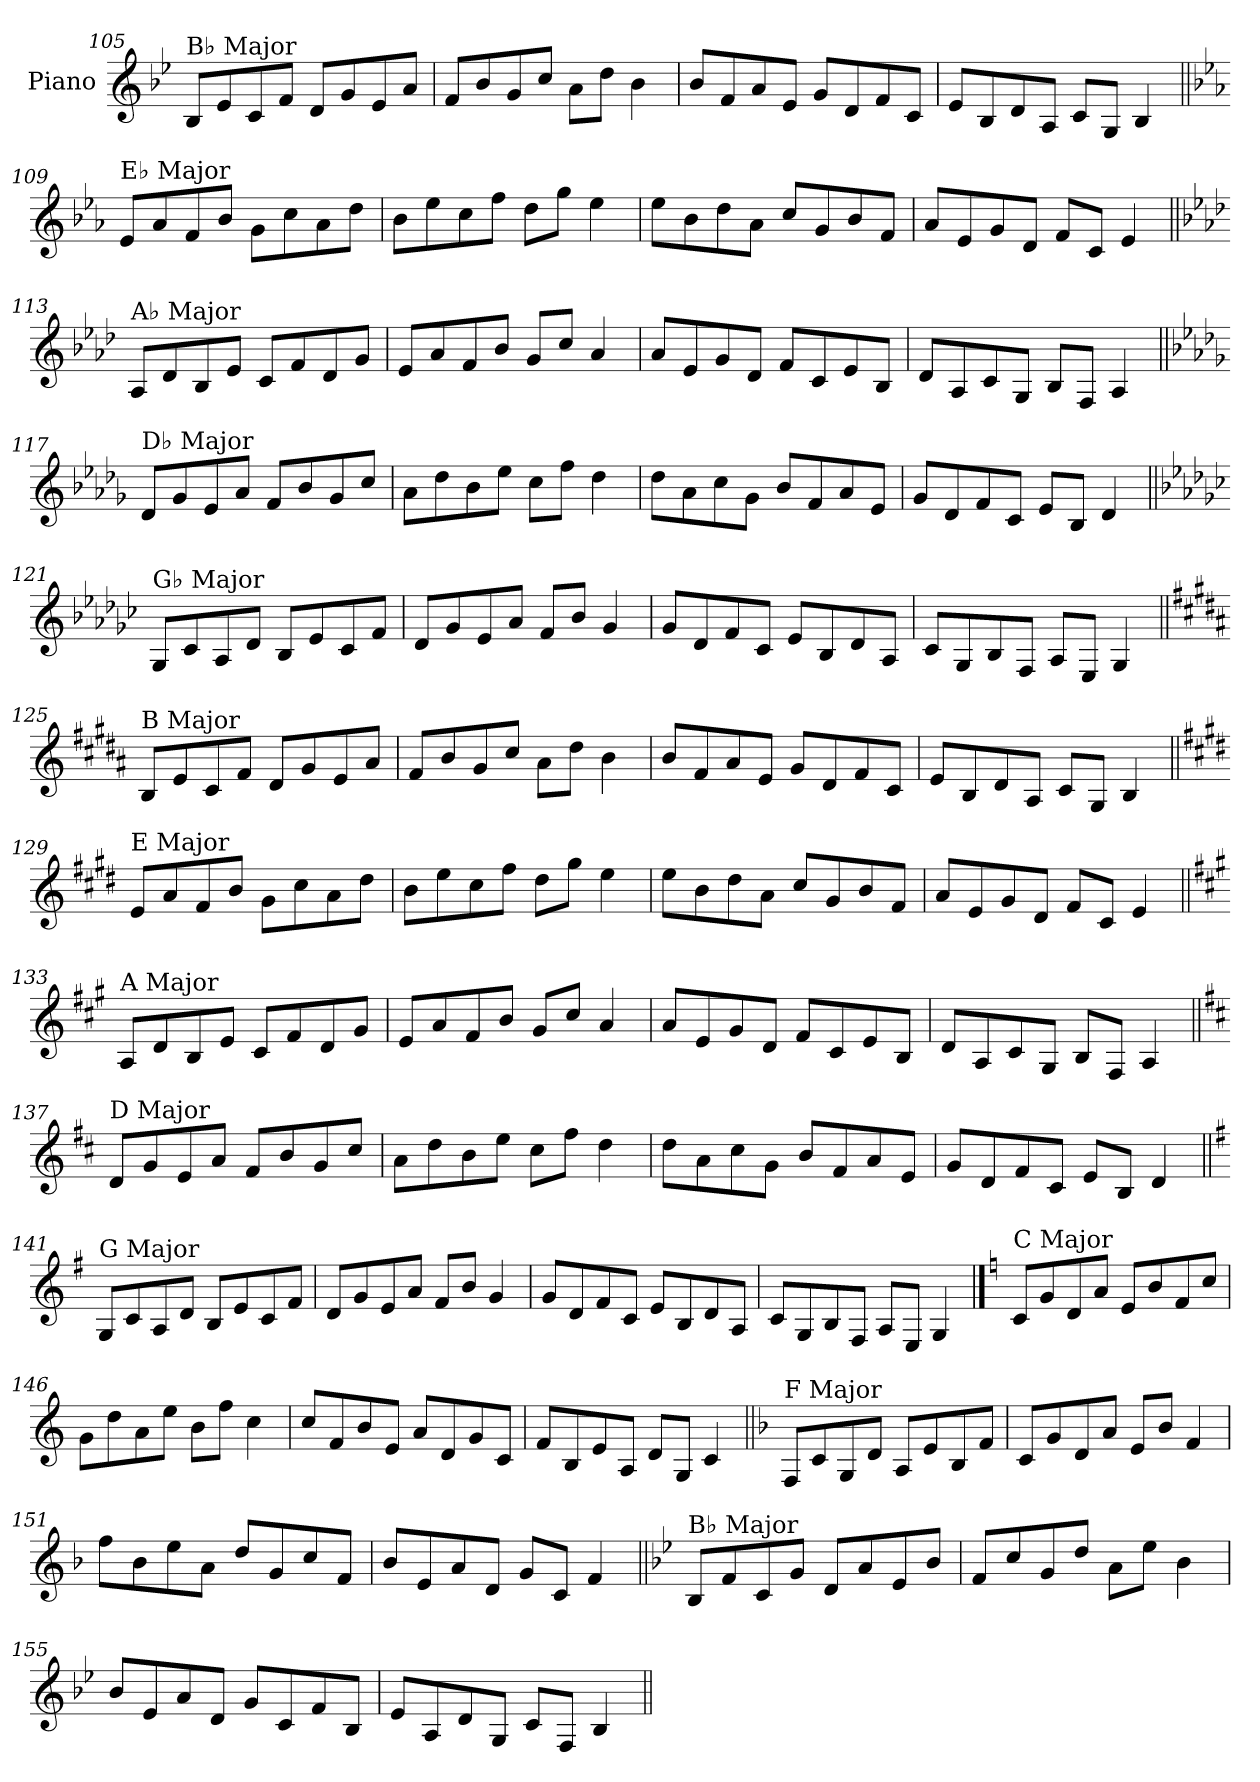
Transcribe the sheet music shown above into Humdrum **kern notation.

**kern
*part1
*staff1
*I"Piano
*I'Pno.
!!LO:LB:g=z
*clefG2
*k[b-e-]
=105
!LO:TX:a:t=B♭ Major
8B-/L
8e-/
8c/
8f/J
8d/L
8g/
8e-/
8a/J
=106
8f/L
8b-/
8g/
8cc/J
8a\L
8dd\J
4b-\
=107
8b-/L
8f/
8a/
8e-/J
8g/L
8d/
8f/
8c/J
=108
8e-/L
8B-/
8d/
8A/J
8c/L
8G/J
4B-/
!!LO:LB:g=z
=109||
*k[b-e-a-]
!LO:TX:a:t=E♭ Major
8e-/L
8a-/
8f/
8b-/J
8g\L
8cc\
8a-\
8dd\J
=110
8b-\L
8ee-\
8cc\
8ff\J
8dd\L
8gg\J
4ee-\
=111
8ee-\L
8b-\
8dd\
8a-\J
8cc/L
8g/
8b-/
8f/J
=112
8a-/L
8e-/
8g/
8d/J
8f/L
8c/J
4e-/
!!LO:LB:g=z
=113||
*k[b-e-a-d-]
!LO:TX:a:t=A♭ Major
8A-/L
8d-/
8B-/
8e-/J
8c/L
8f/
8d-/
8g/J
=114
8e-/L
8a-/
8f/
8b-/J
8g/L
8cc/J
4a-/
=115
8a-/L
8e-/
8g/
8d-/J
8f/L
8c/
8e-/
8B-/J
=116
8d-/L
8A-/
8c/
8G/J
8B-/L
8F/J
4A-/
!!LO:LB:g=z
=117||
*k[b-e-a-d-g-]
!LO:TX:a:t=D♭ Major
8d-/L
8g-/
8e-/
8a-/J
8f/L
8b-/
8g-/
8cc/J
=118
8a-\L
8dd-\
8b-\
8ee-\J
8cc\L
8ff\J
4dd-\
=119
8dd-\L
8a-\
8cc\
8g-\J
8b-/L
8f/
8a-/
8e-/J
=120
8g-/L
8d-/
8f/
8c/J
8e-/L
8B-/J
4d-/
!!LO:LB:g=z
=121||
*k[b-e-a-d-g-c-]
!LO:TX:a:t=G♭ Major
8G-/L
8c-/
8A-/
8d-/J
8B-/L
8e-/
8c-/
8f/J
=122
8d-/L
8g-/
8e-/
8a-/J
8f/L
8b-/J
4g-/
=123
8g-/L
8d-/
8f/
8c-/J
8e-/L
8B-/
8d-/
8A-/J
=124
8c-/L
8G-/
8B-/
8F/J
8A-/L
8E-/J
4G-/
!!LO:LB:g=z
=125||
*k[f#c#g#d#a#]
!LO:TX:a:t=B Major
8B/L
8e/
8c#/
8f#/J
8d#/L
8g#/
8e/
8a#/J
=126
8f#/L
8b/
8g#/
8cc#/J
8a#\L
8dd#\J
4b\
=127
8b/L
8f#/
8a#/
8e/J
8g#/L
8d#/
8f#/
8c#/J
=128
8e/L
8B/
8d#/
8A#/J
8c#/L
8G#/J
4B/
!!LO:LB:g=z
=129||
*k[f#c#g#d#]
!LO:TX:a:t=E Major
8e/L
8a/
8f#/
8b/J
8g#\L
8cc#\
8a\
8dd#\J
=130
8b\L
8ee\
8cc#\
8ff#\J
8dd#\L
8gg#\J
4ee\
=131
8ee\L
8b\
8dd#\
8a\J
8cc#/L
8g#/
8b/
8f#/J
=132
8a/L
8e/
8g#/
8d#/J
8f#/L
8c#/J
4e/
!!LO:LB:g=z
=133||
*k[f#c#g#]
!LO:TX:a:t=A Major
8A/L
8d/
8B/
8e/J
8c#/L
8f#/
8d/
8g#/J
=134
8e/L
8a/
8f#/
8b/J
8g#/L
8cc#/J
4a/
=135
8a/L
8e/
8g#/
8d/J
8f#/L
8c#/
8e/
8B/J
=136
8d/L
8A/
8c#/
8G#/J
8B/L
8F#/J
4A/
!!LO:LB:g=z
=137||
*k[f#c#]
!LO:TX:a:t=D Major
8d/L
8g/
8e/
8a/J
8f#/L
8b/
8g/
8cc#/J
=138
8a\L
8dd\
8b\
8ee\J
8cc#\L
8ff#\J
4dd\
=139
8dd\L
8a\
8cc#\
8g\J
8b/L
8f#/
8a/
8e/J
=140
8g/L
8d/
8f#/
8c#/J
8e/L
8B/J
4d/
!!LO:LB:g=z
=141||
*k[f#]
!LO:TX:a:t=G Major
8G/L
8c/
8A/
8d/J
8B/L
8e/
8c/
8f#/J
=142
8d/L
8g/
8e/
8a/J
8f#/L
8b/J
4g/
=143
8g/L
8d/
8f#/
8c/J
8e/L
8B/
8d/
8A/J
=144
8c/L
8G/
8B/
8F#/J
8A/L
8E/J
4G/
!!LO:PB:g=z
==145
*k[]
!LO:TX:a:t=C Major
8c/L
8g/
8d/
8a/J
8e/L
8b/
8f/
8cc/J
=146
8g\L
8dd\
8a\
8ee\J
8b\L
8ff\J
4cc\
=147
8cc/L
8f/
8b/
8e/J
8a/L
8d/
8g/
8c/J
=148
8f/L
8B/
8e/
8A/J
8d/L
8G/J
4c/
!!LO:LB:g=z
=149||
*k[b-]
!LO:TX:a:t=F Major
8F/L
8c/
8G/
8d/J
8A/L
8e/
8B-/
8f/J
=150
8c/L
8g/
8d/
8a/J
8e/L
8b-/J
4f/
=151
8ff\L
8b-\
8ee\
8a\J
8dd/L
8g/
8cc/
8f/J
=152
8b-/L
8e/
8a/
8d/J
8g/L
8c/J
4f/
!!LO:LB:g=z
=153||
*k[b-e-]
!LO:TX:a:t=B♭ Major
8B-/L
8f/
8c/
8g/J
8d/L
8a/
8e-/
8b-/J
=154
8f/L
8cc/
8g/
8dd/J
8a\L
8ee-\J
4b-\
=155
8b-/L
8e-/
8a/
8d/J
8g/L
8c/
8f/
8B-/J
=156
8e-/L
8A/
8d/
8G/J
8c/L
8F/J
4B-/
=||
*-
